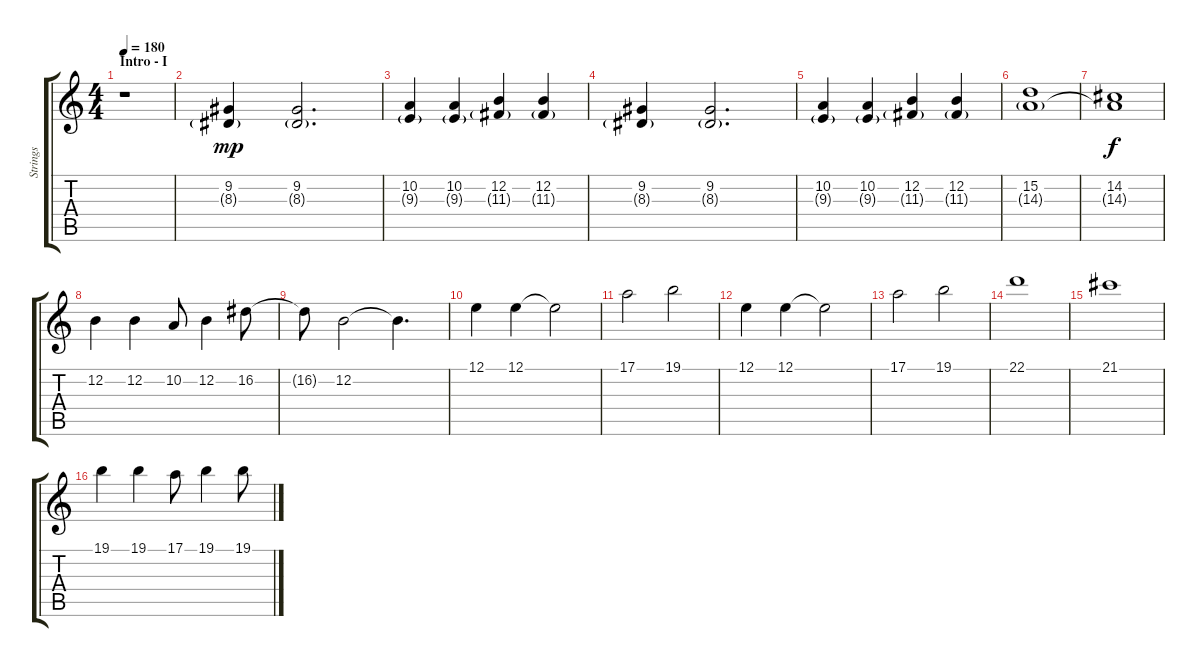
\track ("Strings" "Strings") {instrument stringensemble1}
\staff {score tabs}
\tuning (E4 B3 G3 D3 A2 E2) {hide}
\ts (4 4)
\section ("" "Intro - I")
\tempo 180
\tempo 105
\tempo 180
\clef g2
\ks c
r.1{dy mp instrument stringensemble1} |
(9.2 8.3{g}).4 (9.2 8.3{g}).2{d} |
(10.2 9.3{g}).4 (10.2 9.3{g}).4 (12.2 11.3{g}).4 (12.2 11.3{g}).4 |
(9.2 8.3{g}).4 (9.2 8.3{g}).2{d} |
(10.2 9.3{g}).4 (10.2 9.3{g}).4 (12.2 11.3{g}).4 (12.2 11.3{g}).4 |
(15.2 14.3{g}).1 |
(14.2 14.3{t}).1{dy f} |
12.2.4 12.2.4 10.2.8 12.2.4 16.2.8 |
16.2{t}.8 12.2.2 12.2{t}.4{d} |
12.1.4 12.1.4 12.1{t}.2 |
17.1.2 19.1.2 |
12.1.4 12.1.4 12.1{t}.2 |
17.1.2 19.1.2 |
22.1.1 |
21.1.1 |
19.1.4 19.1.4 17.1.8 19.1.4 19.1.8
